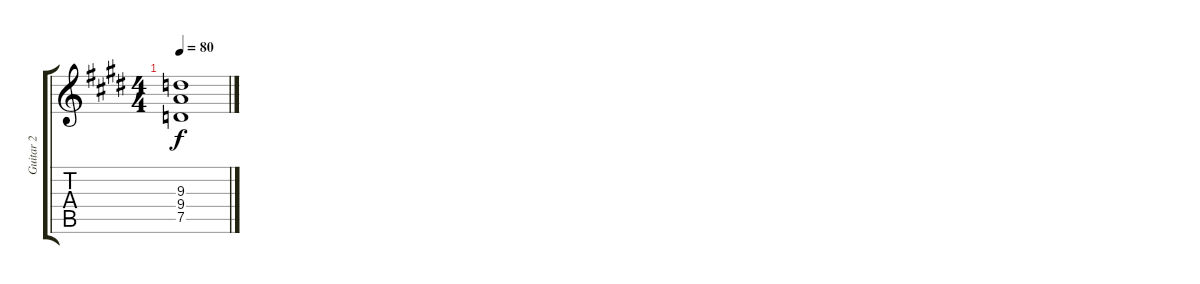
\track ("Guitar 2" "Guitar 2") {instrument distortionguitar}
\staff {score tabs}
\tuning (D4 A3 F3 C3 G2 C2) {hide}
\ts (4 4)
\tempo 80
\clef g2
\ks e
(9.3{t} 9.4{t} 7.5{t}).1{dy f}
